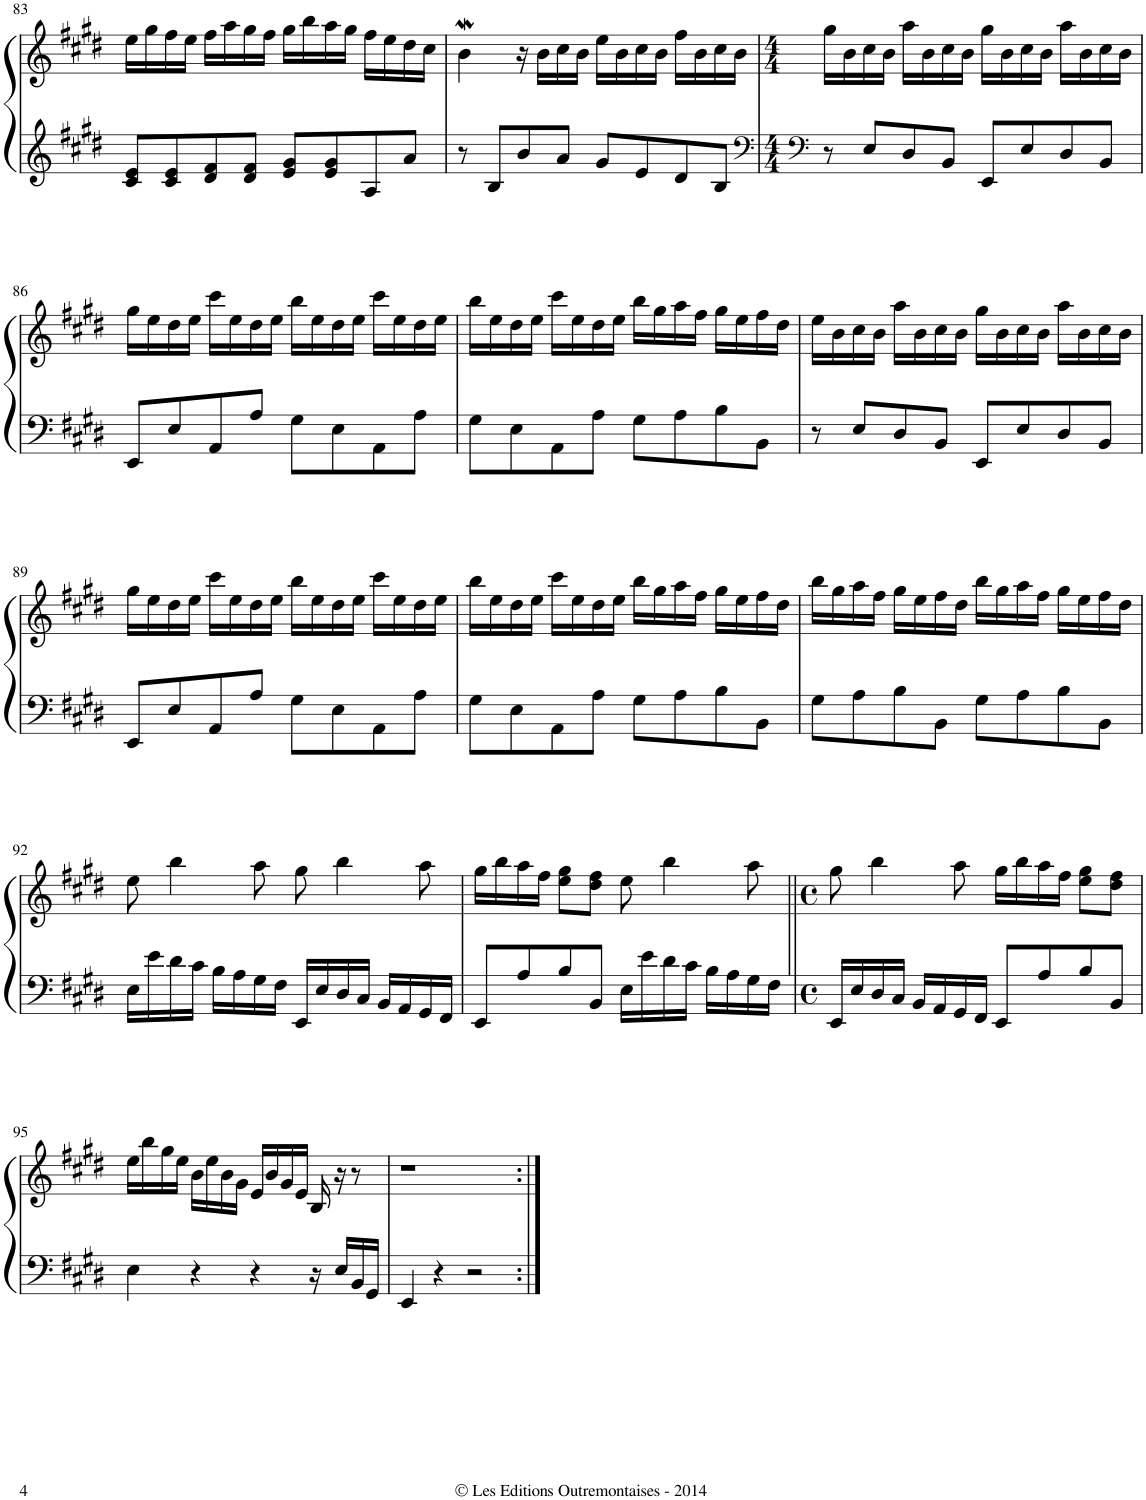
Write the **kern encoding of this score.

**kern	**kern
*part1	*part1
*staff2	*staff1
!!LO:PB:g=z
*clefG2	*clefG2
*k[f#c#g#d#]	*k[f#c#g#d#]
*M4/4	*M4/4
*met(c)	*met(c)
=83	=83
8c#/ 8e/L	16ee\LL
.	16gg#\
8c#/ 8e/	16ff#\
.	16ee\JJ
8d#/ 8f#/	16ff#\LL
.	16aa\
8d#/ 8f#/J	16gg#\
.	16ff#\JJ
8e/ 8g#/L	16gg#\LL
.	16bb\
8e/ 8g#/	16aa\
.	16gg#\JJ
8A/	16ff#\LL
.	16ee\
8a/J	16dd#\
.	16cc#\JJ
=84	=84
8r	4bW\
8B/L	.
8b/	16r
.	16b\LL
8a/J	16cc#\
.	16b\JJ
8g#/L	16ee\LL
.	16b\
8e/	16cc#\
.	16b\JJ
8d#/	16ff#\LL
.	16b\
8B/J	16cc#\
.	16b\JJ
=85	=85
*clefF4	*
*M4/4	*M4/4
8r	16gg#\LL
.	16b\
8E/L	16cc#\
.	16b\JJ
8D#/	16aa\LL
.	16b\
8BB/J	16cc#\
.	16b\JJ
8EE/L	16gg#\LL
.	16b\
8E/	16cc#\
.	16b\JJ
8D#/	16aa\LL
.	16b\
8BB/J	16cc#\
.	16b\JJ
!!LO:LB:g=z
=86	=86
8EE/L	16gg#\LL
.	16ee\
8E/	16dd#\
.	16ee\JJ
8AA/	16ccc#\LL
.	16ee\
8A/J	16dd#\
.	16ee\JJ
8G#\L	16bb\LL
.	16ee\
8E\	16dd#\
.	16ee\JJ
8AA\	16ccc#\LL
.	16ee\
8A\J	16dd#\
.	16ee\JJ
=87	=87
8G#\L	16bb\LL
.	16ee\
8E\	16dd#\
.	16ee\JJ
8AA\	16ccc#\LL
.	16ee\
8A\J	16dd#\
.	16ee\JJ
8G#\L	16bb\LL
.	16gg#\
8A\	16aa\
.	16ff#\JJ
8B\	16gg#\LL
.	16ee\
8BB\J	16ff#\
.	16dd#\JJ
=88	=88
8r	16ee\LL
.	16b\
8E/L	16cc#\
.	16b\JJ
8D#/	16aa\LL
.	16b\
8BB/J	16cc#\
.	16b\JJ
8EE/L	16gg#\LL
.	16b\
8E/	16cc#\
.	16b\JJ
8D#/	16aa\LL
.	16b\
8BB/J	16cc#\
.	16b\JJ
!!LO:LB:g=z
=89	=89
8EE/L	16gg#\LL
.	16ee\
8E/	16dd#\
.	16ee\JJ
8AA/	16ccc#\LL
.	16ee\
8A/J	16dd#\
.	16ee\JJ
8G#\L	16bb\LL
.	16ee\
8E\	16dd#\
.	16ee\JJ
8AA\	16ccc#\LL
.	16ee\
8A\J	16dd#\
.	16ee\JJ
=90	=90
8G#\L	16bb\LL
.	16ee\
8E\	16dd#\
.	16ee\JJ
8AA\	16ccc#\LL
.	16ee\
8A\J	16dd#\
.	16ee\JJ
8G#\L	16bb\LL
.	16gg#\
8A\	16aa\
.	16ff#\JJ
8B\	16gg#\LL
.	16ee\
8BB\J	16ff#\
.	16dd#\JJ
=91	=91
8G#\L	16bb\LL
.	16gg#\
8A\	16aa\
.	16ff#\JJ
8B\	16gg#\LL
.	16ee\
8BB\J	16ff#\
.	16dd#\JJ
8G#\L	16bb\LL
.	16gg#\
8A\	16aa\
.	16ff#\JJ
8B\	16gg#\LL
.	16ee\
8BB\J	16ff#\
.	16dd#\JJ
!!LO:LB:g=z
=92	=92
16E\LL	8ee\
16e\	.
16d#\	4bb\
16c#\JJ	.
16B\LL	.
16A\	.
16G#\	8aa\
16F#\JJ	.
16EE/LL	8gg#\
16E/	.
16D#/	4bb\
16C#/JJ	.
16BB/LL	.
16AA/	.
16GG#/	8aa\
16FF#/JJ	.
=93	=93
8EE/L	16gg#\LL
.	16bb\
8A/	16aa\
.	16ff#\JJ
8B/	8ee\ 8gg#\L
8BB/J	8dd#\ 8ff#\J
16E\LL	8ee\
16e\	.
16d#\	4bb\
16c#\JJ	.
16B\LL	.
16A\	.
16G#\	8aa\
16F#\JJ	.
=94||	=94||
*M4/4	*M4/4
*met(c)	*met(c)
16EE/LL	8gg#\
16E/	.
16D#/	4bb\
16C#/JJ	.
16BB/LL	.
16AA/	.
16GG#/	8aa\
16FF#/JJ	.
8EE/L	16gg#\LL
.	16bb\
8A/	16aa\
.	16ff#\JJ
8B/	8ee\ 8gg#\L
8BB/J	8dd#\ 8ff#\J
!!LO:LB:g=z
=95	=95
4E\	16ee\LL
.	16bb\
.	16gg#\
.	16ee\JJ
4r	16b\LL
.	16ee\
.	16b\
.	16g#\JJ
4r	16e/LL
.	16b/
.	16g#/
.	16e/JJ
16r	16B/
16E/LL	16r
16BB/	8r
16GG#/JJ	.
=96	=96
4EE/	1r
4r	.
2r	.
=:|!	=:|!
*-	*-
